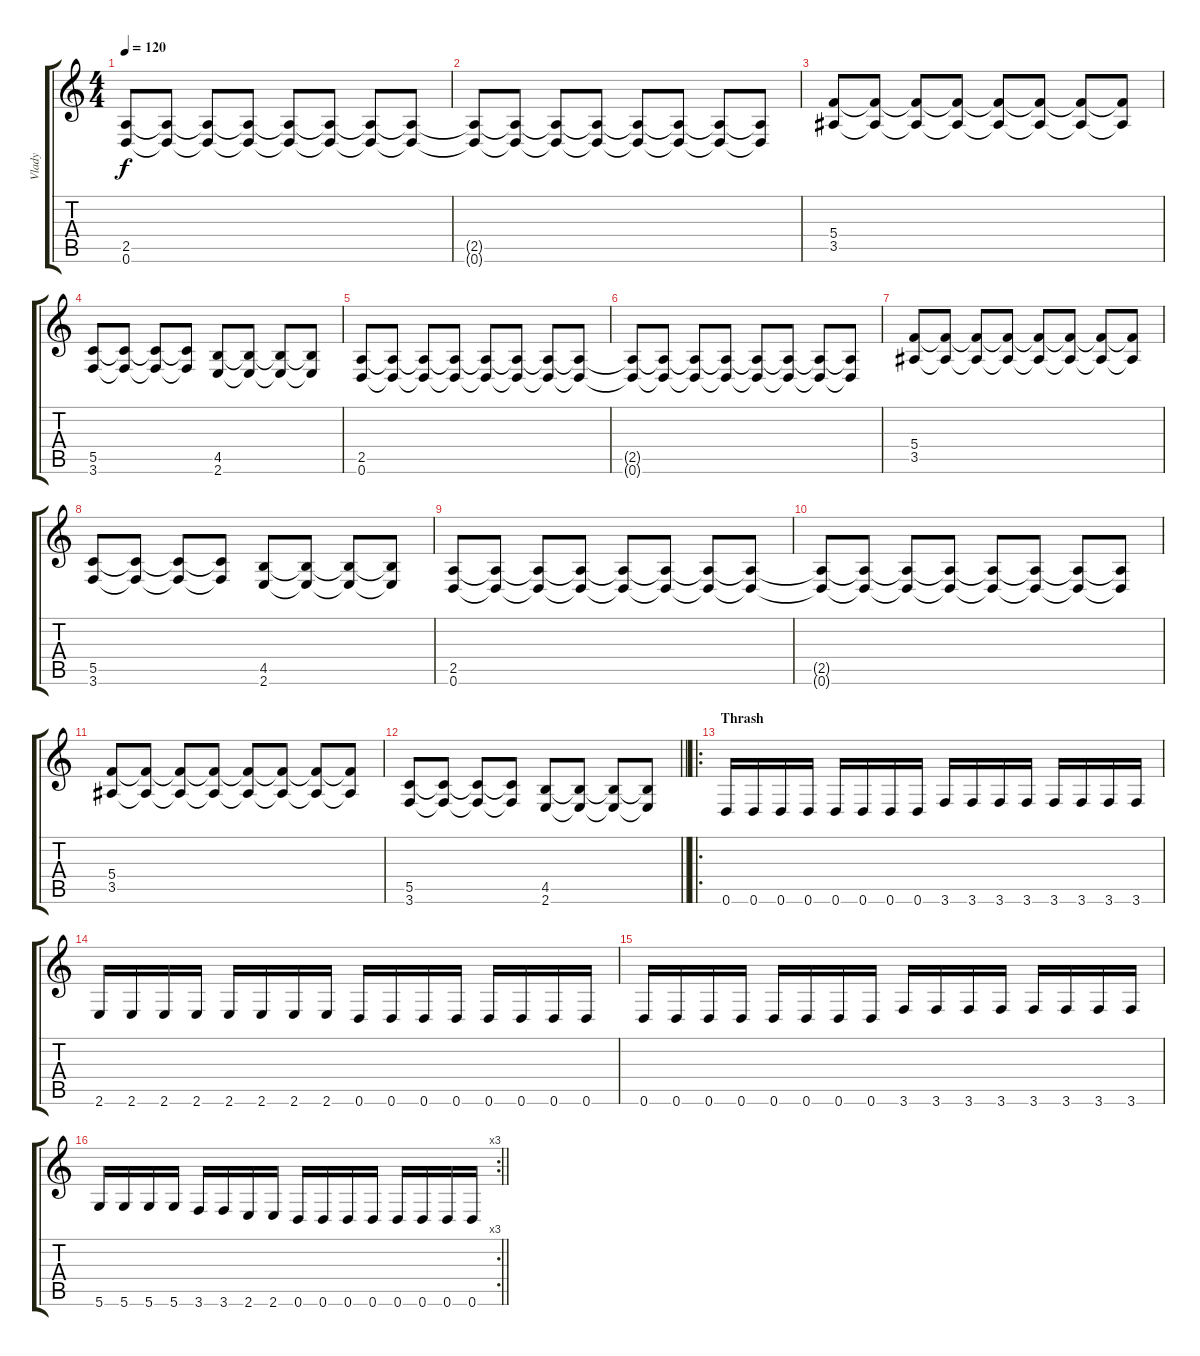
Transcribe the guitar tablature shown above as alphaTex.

\track ("Vlady" "Vlady") {instrument electricguitarjazz}
\staff {score tabs}
\tuning (D4 A3 F3 C3 G2 D2) {hide}
\ts (4 4)
\tempo 120
\clef g2
\ks c
(2.5 0.6).8{dy f} (2.5{t} 0.6{t}).8 (2.5{t} 0.6{t}).8 (2.5{t} 0.6{t}).8 (2.5{t} 0.6{t}).8 (2.5{t} 0.6{t}).8 (2.5{t} 0.6{t}).8 (2.5{t} 0.6{t}).8 |
(2.5{t} 0.6{t}).8 (2.5{t} 0.6{t}).8 (2.5{t} 0.6{t}).8 (2.5{t} 0.6{t}).8 (2.5{t} 0.6{t}).8 (2.5{t} 0.6{t}).8 (2.5{t} 0.6{t}).8 (2.5{t} 0.6{t}).8 |
(5.4 3.5).8 (5.4{t} 3.5{t}).8 (5.4{t} 3.5{t}).8 (5.4{t} 3.5{t}).8 (5.4{t} 3.5{t}).8 (5.4{t} 3.5{t}).8 (5.4{t} 3.5{t}).8 (5.4{t} 3.5{t}).8 |
(5.5 3.6).8 (5.5{t} 3.6{t}).8 (5.5{t} 3.6{t}).8 (5.5{t} 3.6{t}).8 (4.5 2.6).8 (4.5{t} 2.6{t}).8 (4.5{t} 2.6{t}).8 (4.5{t} 2.6{t}).8 |
(2.5 0.6).8 (2.5{t} 0.6{t}).8 (2.5{t} 0.6{t}).8 (2.5{t} 0.6{t}).8 (2.5{t} 0.6{t}).8 (2.5{t} 0.6{t}).8 (2.5{t} 0.6{t}).8 (2.5{t} 0.6{t}).8 |
(2.5{t} 0.6{t}).8 (2.5{t} 0.6{t}).8 (2.5{t} 0.6{t}).8 (2.5{t} 0.6{t}).8 (2.5{t} 0.6{t}).8 (2.5{t} 0.6{t}).8 (2.5{t} 0.6{t}).8 (2.5{t} 0.6{t}).8 |
(5.4 3.5).8 (5.4{t} 3.5{t}).8 (5.4{t} 3.5{t}).8 (5.4{t} 3.5{t}).8 (5.4{t} 3.5{t}).8 (5.4{t} 3.5{t}).8 (5.4{t} 3.5{t}).8 (5.4{t} 3.5{t}).8 |
(5.5 3.6).8 (5.5{t} 3.6{t}).8 (5.5{t} 3.6{t}).8 (5.5{t} 3.6{t}).8 (4.5 2.6).8 (4.5{t} 2.6{t}).8 (4.5{t} 2.6{t}).8 (4.5{t} 2.6{t}).8 |
(2.5 0.6).8 (2.5{t} 0.6{t}).8 (2.5{t} 0.6{t}).8 (2.5{t} 0.6{t}).8 (2.5{t} 0.6{t}).8 (2.5{t} 0.6{t}).8 (2.5{t} 0.6{t}).8 (2.5{t} 0.6{t}).8 |
(2.5{t} 0.6{t}).8 (2.5{t} 0.6{t}).8 (2.5{t} 0.6{t}).8 (2.5{t} 0.6{t}).8 (2.5{t} 0.6{t}).8 (2.5{t} 0.6{t}).8 (2.5{t} 0.6{t}).8 (2.5{t} 0.6{t}).8 |
(5.4 3.5).8 (5.4{t} 3.5{t}).8 (5.4{t} 3.5{t}).8 (5.4{t} 3.5{t}).8 (5.4{t} 3.5{t}).8 (5.4{t} 3.5{t}).8 (5.4{t} 3.5{t}).8 (5.4{t} 3.5{t}).8 |
\barLineRight lightlight
(5.5 3.6).8 (5.5{t} 3.6{t}).8 (5.5{t} 3.6{t}).8 (5.5{t} 3.6{t}).8 (4.5 2.6).8 (4.5{t} 2.6{t}).8 (4.5{t} 2.6{t}).8 (4.5{t} 2.6{t}).8 |
\ro
\section ("" "Thrash")
0.6.16 0.6.16 0.6.16 0.6.16 0.6.16 0.6.16 0.6.16 0.6.16 3.6.16 3.6.16 3.6.16 3.6.16 3.6.16 3.6.16 3.6.16 3.6.16 |
2.6.16 2.6.16 2.6.16 2.6.16 2.6.16 2.6.16 2.6.16 2.6.16 0.6.16 0.6.16 0.6.16 0.6.16 0.6.16 0.6.16 0.6.16 0.6.16 |
0.6.16 0.6.16 0.6.16 0.6.16 0.6.16 0.6.16 0.6.16 0.6.16 3.6.16 3.6.16 3.6.16 3.6.16 3.6.16 3.6.16 3.6.16 3.6.16 |
\rc 3
\barLineRight lightlight
5.6.16 5.6.16 5.6.16 5.6.16 3.6.16 3.6.16 2.6.16 2.6.16 0.6.16 0.6.16 0.6.16 0.6.16 0.6.16 0.6.16 0.6.16 0.6.16
